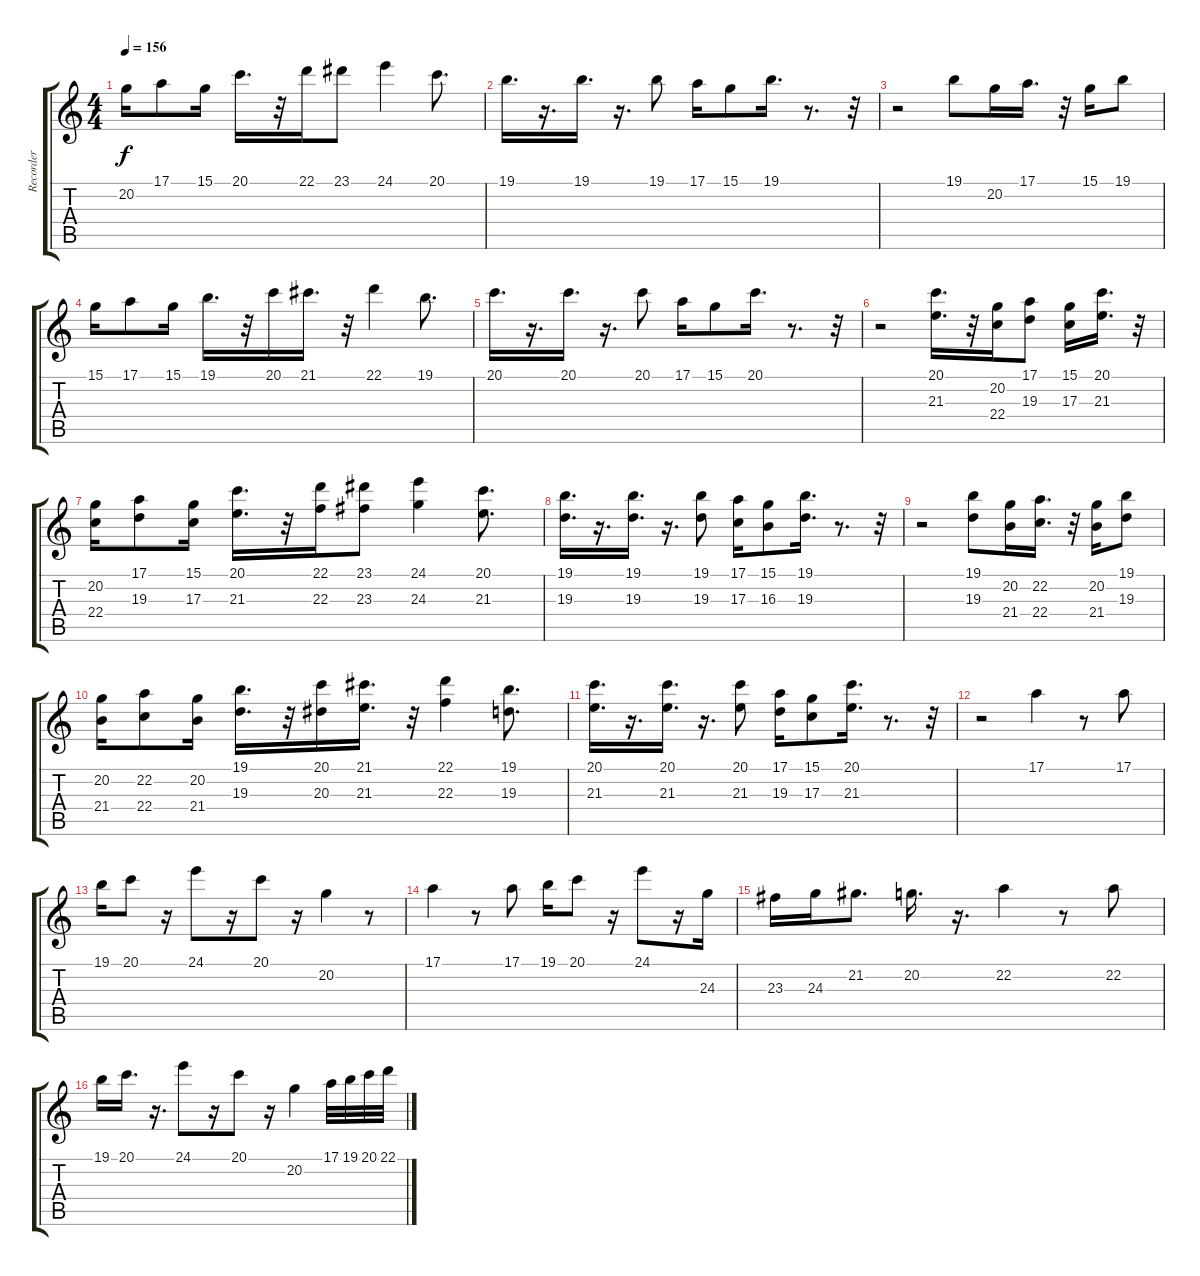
\track ("Recorder" "Recorder") {instrument recorder}
\staff {score tabs}
\tuning (E4 B3 G3 D3 A2 E2) {hide}
\ts (4 4)
\tempo 156
\clef g2
\ks c
20.2.16{dy f} 17.1.8 15.1.16 20.1.16{d} r.32 22.1.16 23.1.8 24.1.4 20.1.8{d} |
19.1.16{d} r.16{d} 19.1.16{d} r.16{d} 19.1.8 17.1.16 15.1.8 19.1.16{d} r.8{d} r.32 |
r.2 19.1.8 20.2.16 17.1.16{d} r.32 15.1.16 19.1.8 |
15.1.16 17.1.8 15.1.16 19.1.16{d} r.32 20.1.16 21.1.16{d} r.32 22.1.4 19.1.8{d} |
20.1.16{d} r.16{d} 20.1.16{d} r.16{d} 20.1.8 17.1.16 15.1.8 20.1.16{d} r.8{d} r.32 |
r.2 (20.1 21.3).16{d} r.32 (20.2 22.4).16 (17.1 19.3).8 (15.1 17.3).16 (20.1 21.3).16{d} r.32 |
(20.2 22.4).16 (17.1 19.3).8 (15.1 17.3).16 (20.1 21.3).16{d} r.32 (22.1 22.3).16 (23.1 23.3).8 (24.1 24.3).4 (20.1 21.3).8{d} |
(19.1 19.3).16{d} r.16{d} (19.1 19.3).16{d} r.16{d} (19.1 19.3).8 (17.1 17.3).16 (15.1 16.3).8 (19.1 19.3).16{d} r.8{d} r.32 |
r.2 (19.1 19.3).8 (20.2 21.4).16 (22.2 22.4).16{d} r.32 (20.2 21.4).16 (19.1 19.3).8 |
(20.2 21.4).16 (22.2 22.4).8 (20.2 21.4).16 (19.1 19.3).16{d} r.32 (20.1 20.3).16 (21.1 21.3).16{d} r.32 (22.1 22.3).4 (19.1 19.3).8{d} |
(20.1 21.3).16{d} r.16{d} (20.1 21.3).16{d} r.16{d} (20.1 21.3).8 (17.1 19.3).16 (15.1 17.3).8 (20.1 21.3).16{d} r.8{d} r.32 |
r.2 17.1.4 r.8 17.1.8 |
19.1.16 20.1.8 r.16 24.1.8 r.16 20.1.8 r.16 20.2.4 r.8 |
17.1.4 r.8 17.1.8 19.1.16 20.1.8 r.16 24.1.8 r.16 24.3.16 |
23.3.16 24.3.16 21.2.8{d} 20.2.16{d} r.16{d} 22.2.4 r.8 22.2.8 |
19.1.16 20.1.16{d} r.16{d} 24.1.8 r.16 20.1.8 r.16 20.2.4 17.1.32 19.1.32 20.1.32 22.1.32
